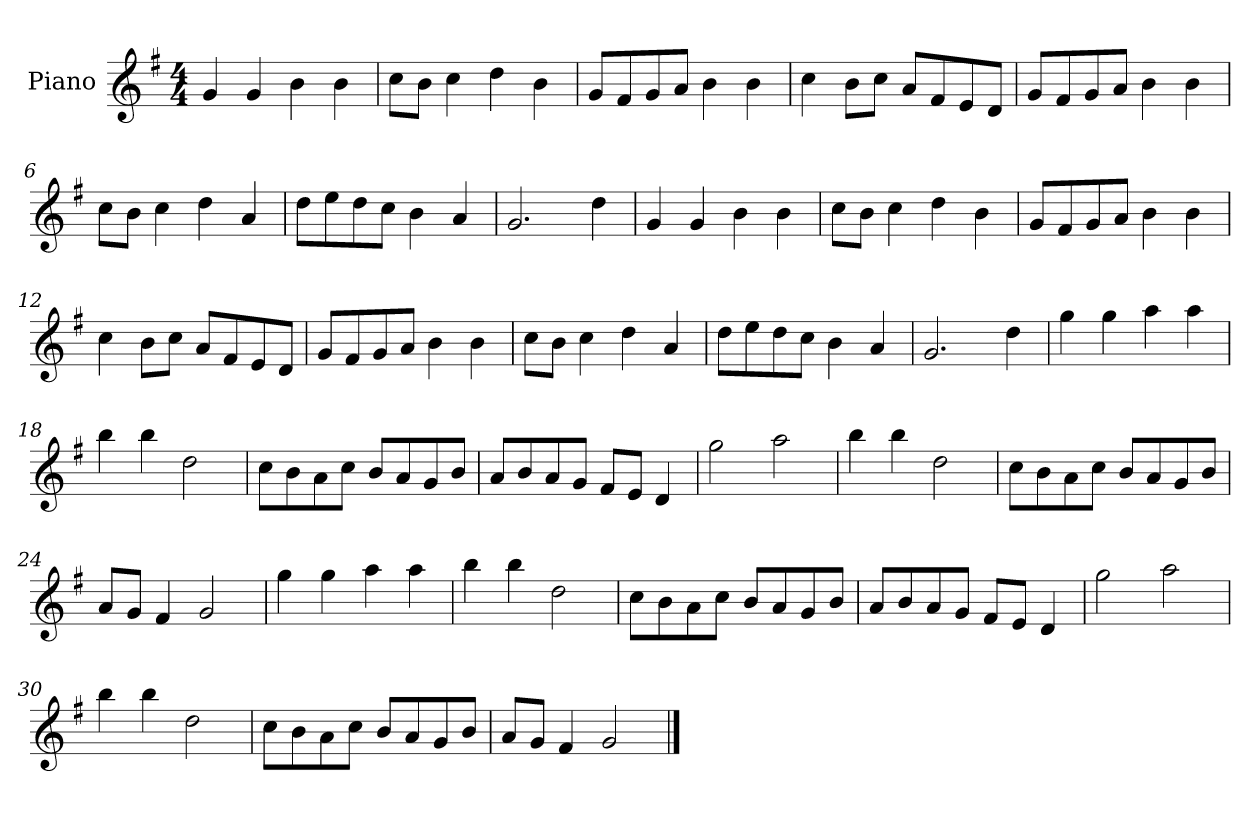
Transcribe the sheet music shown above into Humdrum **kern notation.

**kern
*part1
*staff1
*I"Piano
*I'Pno
*clefG2
*k[f#]
*M4/4
=1
4g/
4g/
4b\
4b\
=2
8cc\L
8b\J
4cc\
4dd\
4b\
=3
8g/L
8f#/
8g/
8a/J
4b\
4b\
=4
4cc\
8b\L
8cc\J
8a/L
8f#/
8e/
8d/J
=5
8g/L
8f#/
8g/
8a/J
4b\
4b\
=6
8cc\L
8b\J
4cc\
4dd\
4a/
=7
8dd\L
8ee\
8dd\
8cc\J
4b\
4a/
=8
2.g/
4dd\
=9
4g/
4g/
4b\
4b\
=10
8cc\L
8b\J
4cc\
4dd\
4b\
=11
8g/L
8f#/
8g/
8a/J
4b\
4b\
=12
4cc\
8b\L
8cc\J
8a/L
8f#/
8e/
8d/J
=13
8g/L
8f#/
8g/
8a/J
4b\
4b\
=14
8cc\L
8b\J
4cc\
4dd\
4a/
=15
8dd\L
8ee\
8dd\
8cc\J
4b\
4a/
=16
2.g/
4dd\
=17
4gg\
4gg\
4aa\
4aa\
=18
4bb\
4bb\
2dd\
=19
8cc\L
8b\
8a\
8cc\J
8b/L
8a/
8g/
8b/J
=20
8a/L
8b/
8a/
8g/J
8f#/L
8e/J
4d/
=21
2gg\
2aa\
=22
4bb\
4bb\
2dd\
=23
8cc\L
8b\
8a\
8cc\J
8b/L
8a/
8g/
8b/J
=24
8a/L
8g/J
4f#/
2g/
=25
4gg\
4gg\
4aa\
4aa\
=26
4bb\
4bb\
2dd\
=27
8cc\L
8b\
8a\
8cc\J
8b/L
8a/
8g/
8b/J
=28
8a/L
8b/
8a/
8g/J
8f#/L
8e/J
4d/
=29
2gg\
2aa\
=30
4bb\
4bb\
2dd\
=31
8cc\L
8b\
8a\
8cc\J
8b/L
8a/
8g/
8b/J
=32
8a/L
8g/J
4f#/
2g/
==
*-
